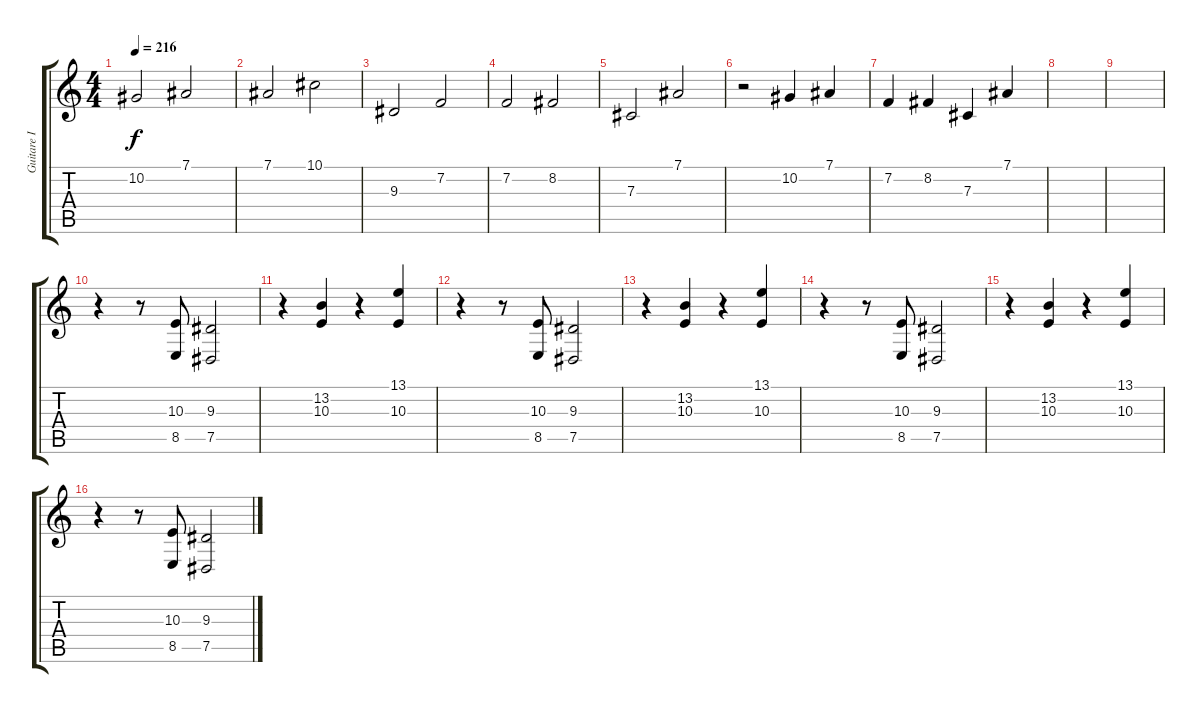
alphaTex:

\track ("Guitare I ( Orchestre )" "Guitare I ") {instrument stringensemble1}
\staff {score tabs}
\tuning (Eb4 Bb3 Gb3 Db3 Ab2 Eb2) {hide}
\ts (4 4)
\tempo 216
\clef g2
\ks c
10.2.2{dy f} 7.1.2 |
7.1.2 10.1.2 |
9.3.2 7.2.2 |
7.2.2 8.2.2 |
7.3.2 7.1.2 |
r.2 10.2.4 7.1.4 |
7.2.4 8.2.4 7.3.4 7.1.4 |
|
|
r.4 r.8 (10.3 8.5).8 (9.3 7.5).2 |
r.4 (13.2 10.3).4 r.4 (13.1 10.3).4 |
r.4 r.8 (10.3 8.5).8 (9.3 7.5).2 |
r.4 (13.2 10.3).4 r.4 (13.1 10.3).4 |
r.4 r.8 (10.3 8.5).8 (9.3 7.5).2 |
r.4 (13.2 10.3).4 r.4 (13.1 10.3).4 |
r.4 r.8 (10.3 8.5).8 (9.3 7.5).2
